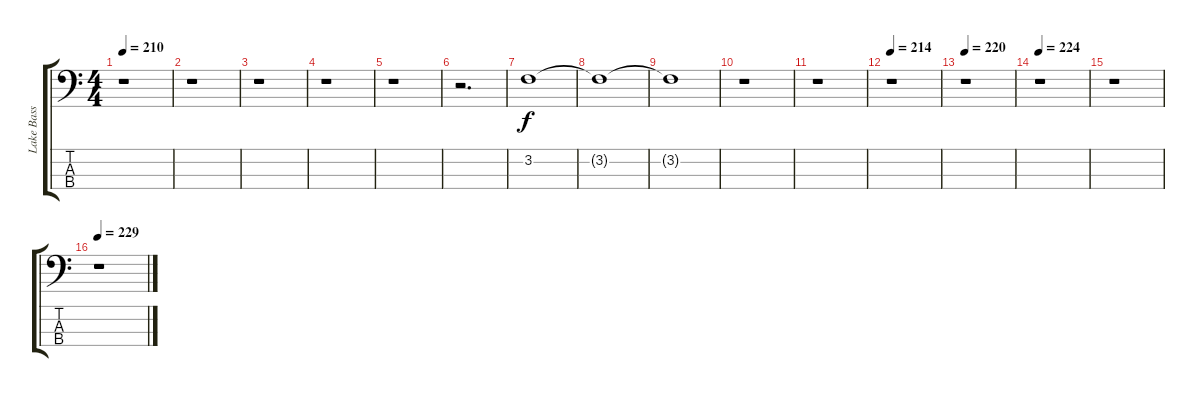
\track ("Lake Bass" "Lake Bass") {instrument electricbasspick}
\staff {score tabs}
\tuning (G2 D2 A1 E1) {hide}
\ts (4 4)
\tempo 210
\clef f4
\ks c
r.1{dy f} |
r.1 |
r.1 |
r.1 |
r.1 |
r.2{d} |
3.2.1 |
3.2{t}.1 |
3.2{t}.1 |
r.1 |
r.1 |
\tempo 214
r.1 |
\tempo 220
r.1 |
\tempo 224
r.1 |
r.1 |
\tempo 229
r.1
